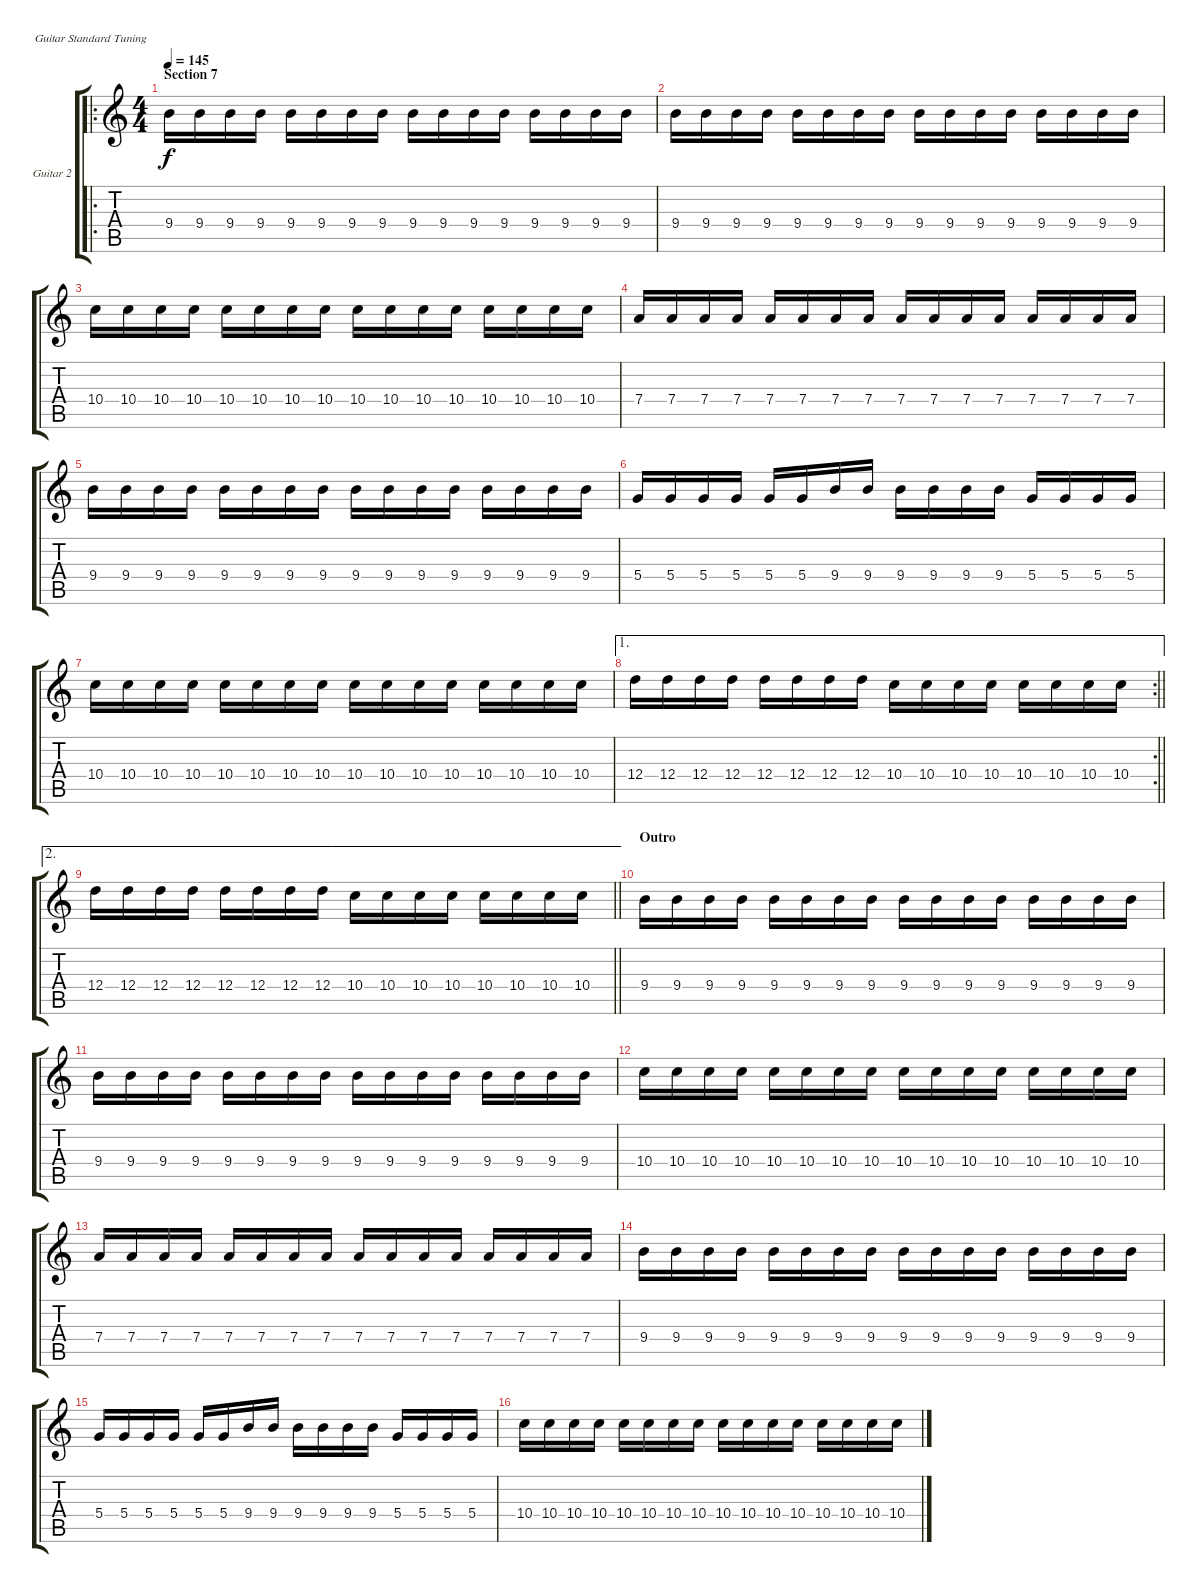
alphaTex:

\defaultSystemsLayout 4
\bracketExtendMode groupsimilarinstruments
\firstSystemTrackNameOrientation horizontal
\otherSystemsTrackNameOrientation horizontal
\track ("Guitar 2" "Guitar 2") {instrument distortionguitar}
\staff {score tabs}
\tuning (E4 B3 G3 D3 A2 E2)
\ro
\ts (4 4)
\section ("" "Section 7")
\tempo 145
\clef g2
\scale
0.333333
\ks c
9.4.16{dy f} 9.4.16 9.4.16 9.4.16 9.4.16 9.4.16 9.4.16 9.4.16 9.4.16 9.4.16 9.4.16 9.4.16 9.4.16 9.4.16 9.4.16 9.4.16 |
\scale
0.333333 9.4.16 9.4.16 9.4.16 9.4.16 9.4.16 9.4.16 9.4.16 9.4.16 9.4.16 9.4.16 9.4.16 9.4.16 9.4.16 9.4.16 9.4.16 9.4.16 |
\scale
0.333333 10.4.16 10.4.16 10.4.16 10.4.16 10.4.16 10.4.16 10.4.16 10.4.16 10.4.16 10.4.16 10.4.16 10.4.16 10.4.16 10.4.16 10.4.16 10.4.16 |
\scale
0.333333 7.4.16 7.4.16 7.4.16 7.4.16 7.4.16 7.4.16 7.4.16 7.4.16 7.4.16 7.4.16 7.4.16 7.4.16 7.4.16 7.4.16 7.4.16 7.4.16 |
\scale
0.333333 9.4.16 9.4.16 9.4.16 9.4.16 9.4.16 9.4.16 9.4.16 9.4.16 9.4.16 9.4.16 9.4.16 9.4.16 9.4.16 9.4.16 9.4.16 9.4.16 |
\scale
0.333333 5.4.16 5.4.16 5.4.16 5.4.16 5.4.16 5.4.16 9.4.16 9.4.16 9.4.16 9.4.16 9.4.16 9.4.16 5.4.16 5.4.16 5.4.16 5.4.16 |
\scale
0.333333 10.4.16 10.4.16 10.4.16 10.4.16 10.4.16 10.4.16 10.4.16 10.4.16 10.4.16 10.4.16 10.4.16 10.4.16 10.4.16 10.4.16 10.4.16 10.4.16 |
\ae 1
\rc 2
\scale
0.333333
\barLineRight lightlight
12.4.16 12.4.16 12.4.16 12.4.16 12.4.16 12.4.16 12.4.16 12.4.16 10.4.16 10.4.16 10.4.16 10.4.16 10.4.16 10.4.16 10.4.16 10.4.16 |
\ae 2
\barLineRight lightlight
12.4.16 12.4.16 12.4.16 12.4.16 12.4.16 12.4.16 12.4.16 12.4.16 10.4.16 10.4.16 10.4.16 10.4.16 10.4.16 10.4.16 10.4.16 10.4.16 |
\section ("" "Outro")
\scale
0.333333 9.4.16 9.4.16 9.4.16 9.4.16 9.4.16 9.4.16 9.4.16 9.4.16 9.4.16 9.4.16 9.4.16 9.4.16 9.4.16 9.4.16 9.4.16 9.4.16 |
\scale
0.333333 9.4.16 9.4.16 9.4.16 9.4.16 9.4.16 9.4.16 9.4.16 9.4.16 9.4.16 9.4.16 9.4.16 9.4.16 9.4.16 9.4.16 9.4.16 9.4.16 |
\scale
0.333333 10.4.16 10.4.16 10.4.16 10.4.16 10.4.16 10.4.16 10.4.16 10.4.16 10.4.16 10.4.16 10.4.16 10.4.16 10.4.16 10.4.16 10.4.16 10.4.16 |
\scale
0.333333 7.4.16 7.4.16 7.4.16 7.4.16 7.4.16 7.4.16 7.4.16 7.4.16 7.4.16 7.4.16 7.4.16 7.4.16 7.4.16 7.4.16 7.4.16 7.4.16 |
\scale
0.333333 9.4.16 9.4.16 9.4.16 9.4.16 9.4.16 9.4.16 9.4.16 9.4.16 9.4.16 9.4.16 9.4.16 9.4.16 9.4.16 9.4.16 9.4.16 9.4.16 |
\scale
0.333333 5.4.16 5.4.16 5.4.16 5.4.16 5.4.16 5.4.16 9.4.16 9.4.16 9.4.16 9.4.16 9.4.16 9.4.16 5.4.16 5.4.16 5.4.16 5.4.16 |
\scale
0.333333 10.4.16 10.4.16 10.4.16 10.4.16 10.4.16 10.4.16 10.4.16 10.4.16 10.4.16 10.4.16 10.4.16 10.4.16 10.4.16 10.4.16 10.4.16 10.4.16
